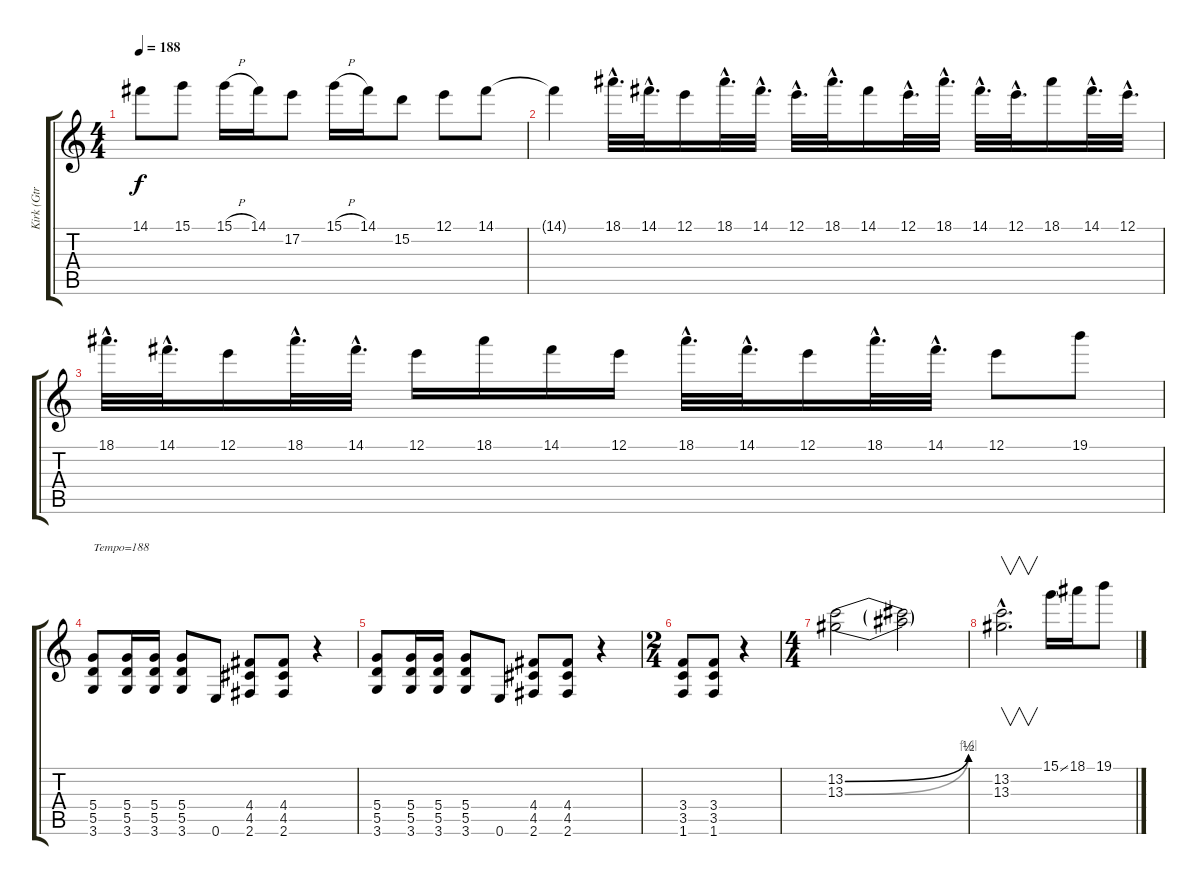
\track ("Kirk (Gtr 3)" "Kirk (Gtr ") {instrument distortionguitar}
\staff {score tabs}
\tuning (E4 B3 G3 D3 A2 E2) {hide}
\ts (4 4)
\tempo 188
\clef g2
\ks c
14.1.8{dy f} 15.1.8 15.1{h}.16 14.1.16 17.2.8 15.1{h}.16 14.1.16 15.2.8 12.1.8 14.1.8 |
14.1{t}.4 18.1{hac}.32{d} 14.1{hac}.32{d} 12.1.16 18.1{hac}.32{d} 14.1{hac}.32{d} 12.1{hac}.32{d} 18.1{hac}.32{d} 14.1.16 12.1{hac}.32{d} 18.1{hac}.32{d} 14.1{hac}.32{d} 12.1{hac}.32{d} 18.1.16 14.1{hac}.32{d} 12.1{hac}.32{d} |
18.1{hac}.32{d} 14.1{hac}.32{d} 12.1.16 18.1{hac}.32{d} 14.1{hac}.32{d} 12.1.16 18.1.16 14.1.16 12.1.16 18.1{hac}.32{d} 14.1{hac}.32{d} 12.1.16 18.1{hac}.32{d} 14.1{hac}.32{d} 12.1.8 19.1.8 |
(5.4 5.5 3.6).8{txt "Tempo=188"} (5.4 5.5 3.6).16 (5.4 5.5 3.6).16 (5.4 5.5 3.6).8 0.6.8 (4.4 4.5 2.6).8 (4.4 4.5 2.6).8 r.4 |
(5.4 5.5 3.6).8 (5.4 5.5 3.6).16 (5.4 5.5 3.6).16 (5.4 5.5 3.6).8 0.6.8 (4.4 4.5 2.6).8 (4.4 4.5 2.6).8 r.4 |
\ts (2 4)
(3.4 3.5 1.6).8 (3.4 3.5 1.6).8 r.4 |
\ts (4 4)
(13.2{be (bend 0 0 60 2)} 13.3{be (bend 0 0 60 4)}).2 (13.2{t} 13.3{t}).2 |
(13.2{hac} 13.3{hac}).2{v d} 15.1{ss}.16 18.1.16 19.1.8
